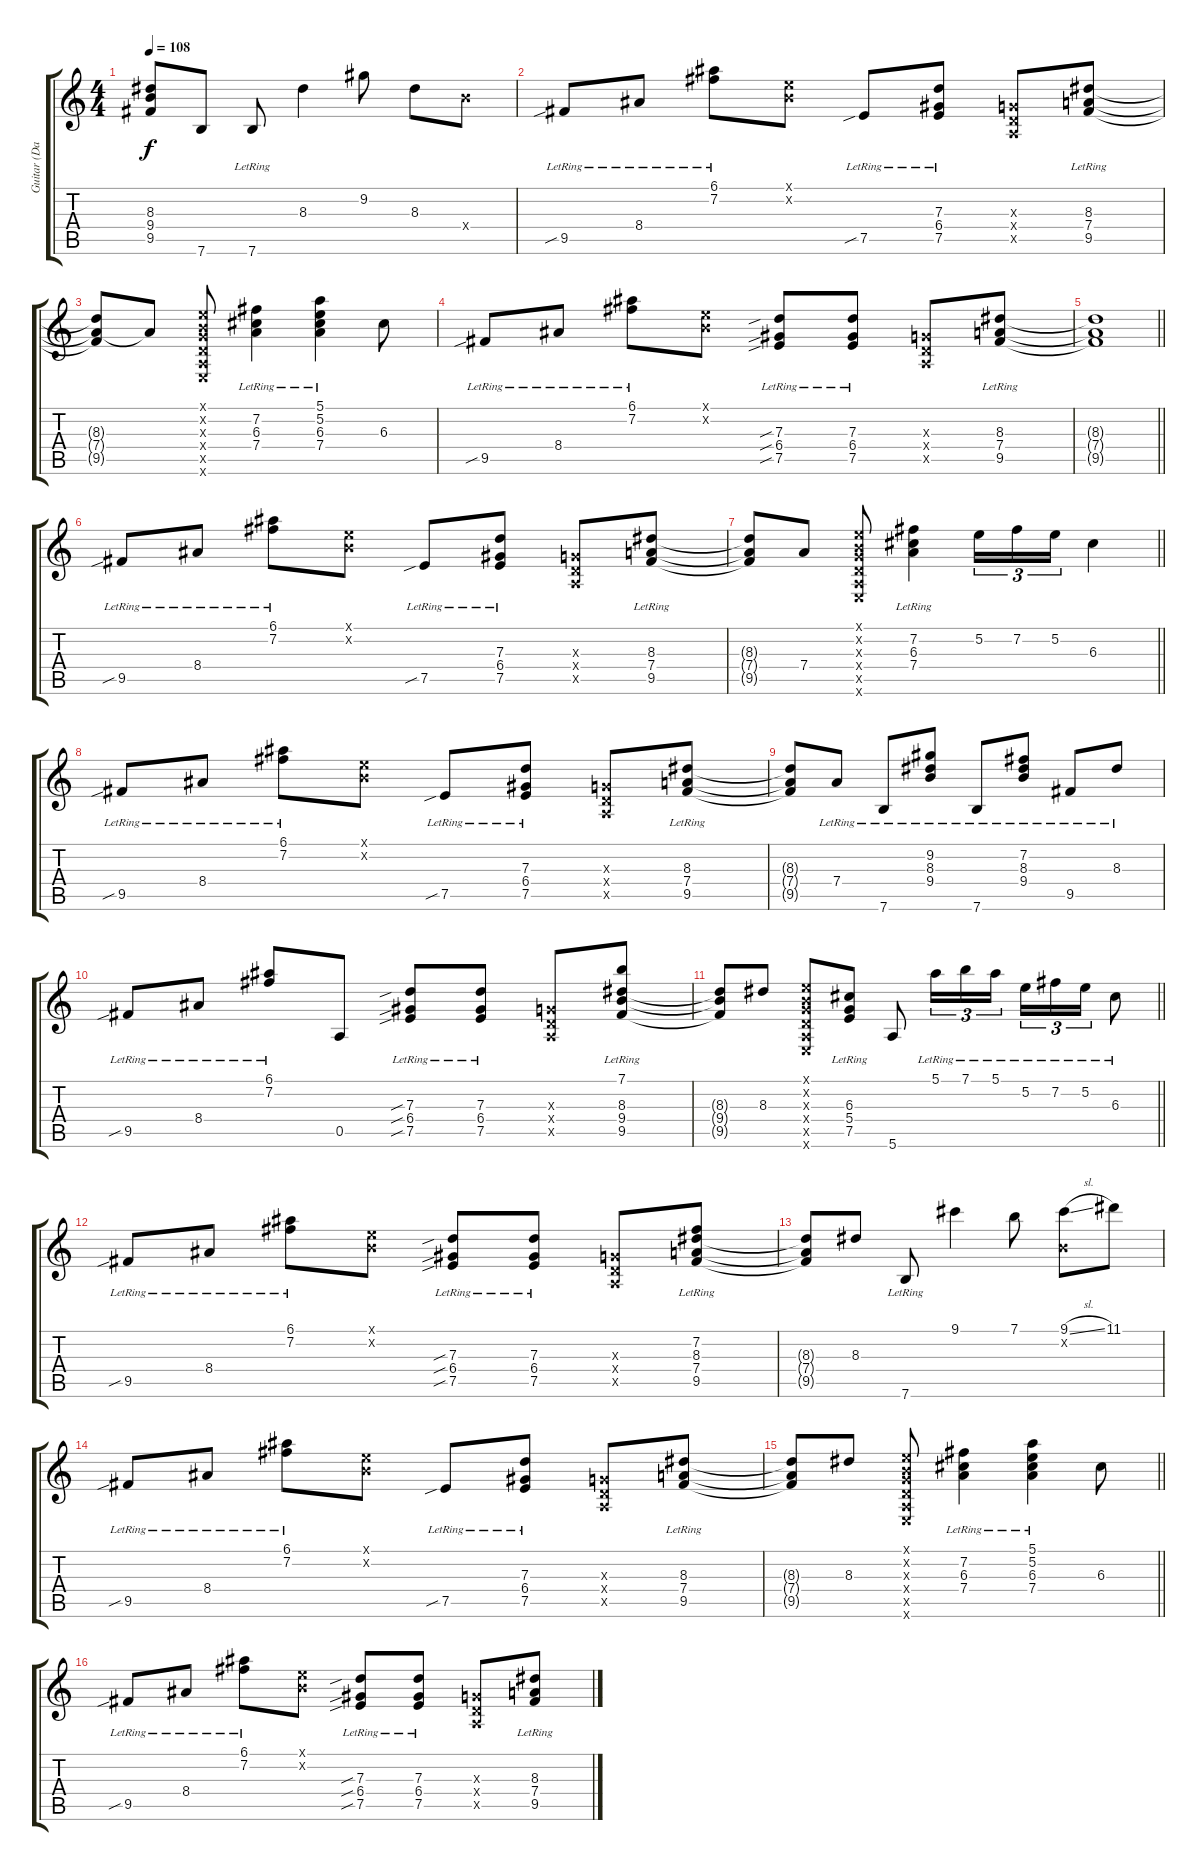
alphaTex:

\track ("Guitar (Dave Navarro)" "Guitar (Da") {instrument electricguitarjazz}
\staff {score tabs}
\tuning (E4 B3 G3 D3 A2 E2) {hide}
\ts (4 4)
\tempo 108
\clef g2
\ks c
(8.3{t} 9.4{t} 9.5{t}).8{dy f} 7.6.8 7.6{lr}.8 8.3.4 9.2.8 8.3.8 9.4{x}.8 |
9.5{sib lr}.8 8.4{lr}.8 (6.1{lr} 7.2{lr}).8 (0.1{x} 0.2{x}).8 7.5{sib lr}.8 (7.3{lr} 6.4{lr} 7.5{lr}).8 (0.3{x} 0.4{x} 0.5{x}).8 (8.3{lr} 7.4{lr} 9.5{lr}).8 |
(8.3{t} 7.4{t} 9.5{t}).8 7.4{t}.8 (0.1{x} 0.2{x} 0.3{x} 0.4{x} 0.5{x} 0.6{x}).8 (7.2{lr} 6.3{lr} 7.4{lr}).4 (5.1 5.2{lr} 6.3 7.4).4 6.3.8 |
9.5{sib lr}.8 8.4{lr}.8 (6.1{lr} 7.2{lr}).8 (0.1{x} 0.2{x}).8 (7.3{sib lr} 6.4{sib lr} 7.5{sib lr}).8 (7.3{lr} 6.4{lr} 7.5{lr}).8 (0.3{x} 0.4{x} 0.5{x}).8 (8.3{lr} 7.4{lr} 9.5{lr}).8 |
\barLineRight lightlight
(8.3{t} 7.4{t} 9.5{t}).1 |
9.5{sib lr}.8 8.4{lr}.8 (6.1{lr} 7.2{lr}).8 (0.1{x} 0.2{x}).8 7.5{sib lr}.8 (7.3{lr} 6.4{lr} 7.5{lr}).8 (0.3{x} 0.4{x} 0.5{x}).8 (8.3{lr} 7.4{lr} 9.5{lr}).8 |
\barLineRight lightlight
(8.3{t} 7.4{t} 9.5{t}).8 7.4.8 (0.1{x} 0.2{x} 0.3{x} 0.4{x} 0.5{x} 0.6{x}).8 (7.2{lr} 6.3{lr} 7.4{lr}).4 5.2.16{tu (3 2)} 7.2.16{tu (3 2)} 5.2.16{tu (3 2)} 6.3.4 |
\section ("" "")
9.5{sib lr}.8 8.4{lr}.8 (6.1{lr} 7.2{lr}).8 (0.1{x} 0.2{x}).8 7.5{sib lr}.8 (7.3{lr} 6.4{lr} 7.5{lr}).8 (0.3{x} 0.4{x} 0.5{x}).8 (8.3{lr} 7.4{lr} 9.5{lr}).8 |
(8.3{t} 7.4{t} 9.5{t}).8 7.4{lr}.8 7.6{lr}.8 (9.2{lr} 8.3{lr} 9.4{lr}).8 7.6{lr}.8 (7.2{lr} 8.3{lr} 9.4{lr}).8 9.5{lr}.8 8.3{lr}.8 |
9.5{sib lr}.8 8.4{lr}.8 (6.1{lr} 7.2{lr}).8 0.5.8 (7.3{sib lr} 6.4{sib lr} 7.5{sib lr}).8 (7.3{lr} 6.4{lr} 7.5{lr}).8 (0.3{x} 0.4{x} 0.5{x}).8 (7.1 8.3{lr} 9.4{lr} 9.5{lr}).8 |
\barLineRight lightlight
(8.3{t} 9.4{t} 9.5{t}).8 8.3.8 (0.1{x} 0.2{x} 0.3{x} 0.4{x} 0.5{x} 0.6{x}).8 (6.3{lr} 5.4{lr} 7.5).8 5.6.8 5.1{lr}.16{tu (3 2)} 7.1{lr}.16{tu (3 2)} 5.1{lr}.16{tu (3 2)} 5.2{lr}.16{tu (3 2)} 7.2{lr}.16{tu (3 2)} 5.2{lr}.16{tu (3 2)} 6.3{lr}.8 |
9.5{sib lr}.8 8.4{lr}.8 (6.1{lr} 7.2{lr}).8 (0.1{x} 0.2{x}).8 (7.3{sib lr} 6.4{sib lr} 7.5{sib lr}).8 (7.3{lr} 6.4{lr} 7.5{lr}).8 (0.3{x} 0.4{x} 0.5{x}).8 (7.2 8.3{lr} 7.4{lr} 9.5{lr}).8 |
(8.3{t} 7.4{t} 9.5{t}).8 8.3.8 7.6{lr}.8 9.1.4 7.1.8 (9.1{sl} 0.2{x}).8 11.1.8 |
9.5{sib lr}.8 8.4{lr}.8 (6.1{lr} 7.2{lr}).8 (0.1{x} 0.2{x}).8 7.5{sib lr}.8 (7.3{lr} 6.4{lr} 7.5{lr}).8 (0.3{x} 0.4{x} 0.5{x}).8 (8.3{lr} 7.4{lr} 9.5{lr}).8 |
\barLineRight lightlight
(8.3{t} 7.4{t} 9.5{t}).8 8.3.8 (0.1{x} 0.2{x} 0.3{x} 0.4{x} 0.5{x} 0.6{x}).8 (7.2{lr} 6.3{lr} 7.4{lr}).4 (5.1 5.2{lr} 6.3 7.4).4 6.3.8 |
9.5{sib lr}.8 8.4{lr}.8 (6.1{lr} 7.2{lr}).8 (0.1{x} 0.2{x}).8 (7.3{sib lr} 6.4{sib lr} 7.5{sib lr}).8 (7.3{lr} 6.4{lr} 7.5{lr}).8 (0.3{x} 0.4{x} 0.5{x}).8 (8.3{lr} 7.4{lr} 9.5{lr}).8
